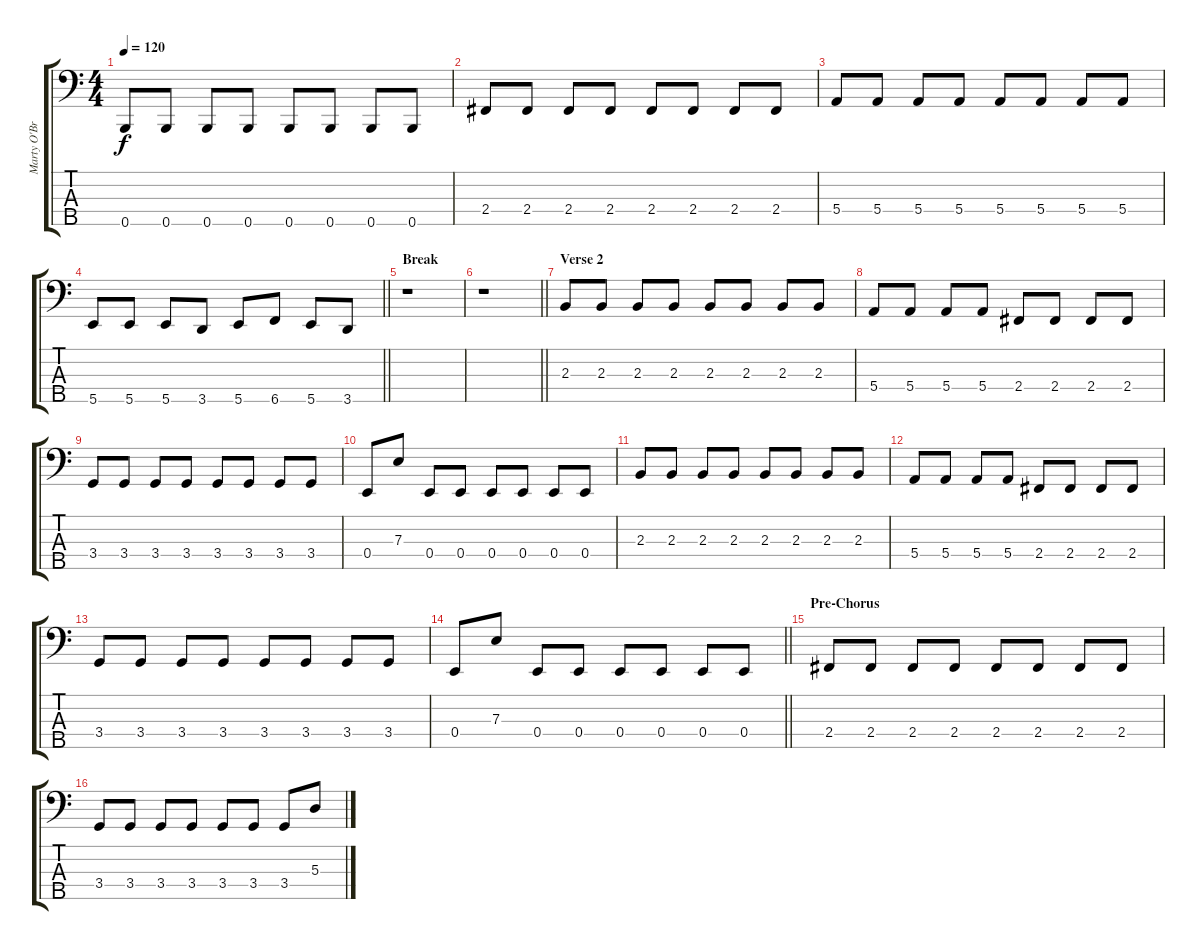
\track ("Marty O'Brien" "Marty O'Br") {instrument electricbassfinger}
\staff {score tabs}
\tuning (G2 D2 A1 E1 B0) {hide}
\ts (4 4)
\tempo 120
\clef f4
\ks c
0.5.8{dy f} 0.5.8 0.5.8 0.5.8 0.5.8 0.5.8 0.5.8 0.5.8 |
2.4.8 2.4.8 2.4.8 2.4.8 2.4.8 2.4.8 2.4.8 2.4.8 |
5.4.8 5.4.8 5.4.8 5.4.8 5.4.8 5.4.8 5.4.8 5.4.8 |
\barLineRight lightlight
5.5.8 5.5.8 5.5.8 3.5.8 5.5.8 6.5.8 5.5.8 3.5.8 |
\section ("" "Break")
r.1 |
\barLineRight lightlight
r.1 |
\section ("" "Verse 2")
2.3.8 2.3.8 2.3.8 2.3.8 2.3.8 2.3.8 2.3.8 2.3.8 |
5.4.8 5.4.8 5.4.8 5.4.8 2.4.8 2.4.8 2.4.8 2.4.8 |
3.4.8 3.4.8 3.4.8 3.4.8 3.4.8 3.4.8 3.4.8 3.4.8 |
0.4.8 7.3.8 0.4.8 0.4.8 0.4.8 0.4.8 0.4.8 0.4.8 |
2.3.8 2.3.8 2.3.8 2.3.8 2.3.8 2.3.8 2.3.8 2.3.8 |
5.4.8 5.4.8 5.4.8 5.4.8 2.4.8 2.4.8 2.4.8 2.4.8 |
3.4.8 3.4.8 3.4.8 3.4.8 3.4.8 3.4.8 3.4.8 3.4.8 |
\barLineRight lightlight
0.4.8 7.3.8 0.4.8 0.4.8 0.4.8 0.4.8 0.4.8 0.4.8 |
\section ("" "Pre-Chorus")
2.4.8 2.4.8 2.4.8 2.4.8 2.4.8 2.4.8 2.4.8 2.4.8 |
3.4.8 3.4.8 3.4.8 3.4.8 3.4.8 3.4.8 3.4.8 5.3.8
